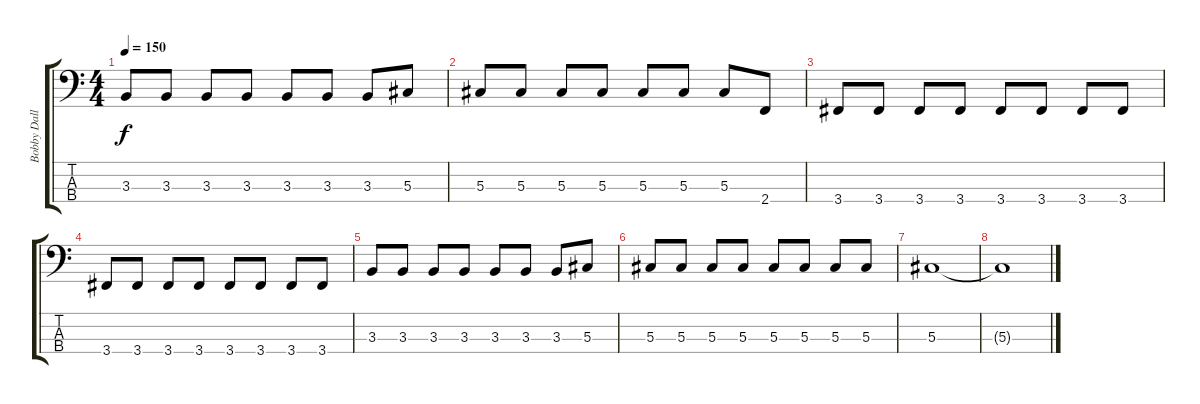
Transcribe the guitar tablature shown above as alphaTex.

\track ("Bobby Dall" "Bobby Dall") {instrument electricbassfinger}
\staff {score tabs}
\tuning (Gb2 Db2 Ab1 Eb1) {hide}
\ts (4 4)
\tempo 150
\clef f4
\ks c
3.3.8{dy f} 3.3.8 3.3.8 3.3.8 3.3.8 3.3.8 3.3.8 5.3.8 |
5.3.8 5.3.8 5.3.8 5.3.8 5.3.8 5.3.8 5.3.8 2.4.8 |
3.4.8{volume 0} 3.4.8 3.4.8 3.4.8 3.4.8 3.4.8 3.4.8 3.4.8 |
3.4.8 3.4.8 3.4.8 3.4.8 3.4.8 3.4.8 3.4.8 3.4.8 |
3.3.8 3.3.8 3.3.8 3.3.8 3.3.8 3.3.8 3.3.8 5.3.8 |
5.3.8 5.3.8 5.3.8 5.3.8 5.3.8 5.3.8 5.3.8 5.3.8 |
5.3.1 |
5.3{t}.1
